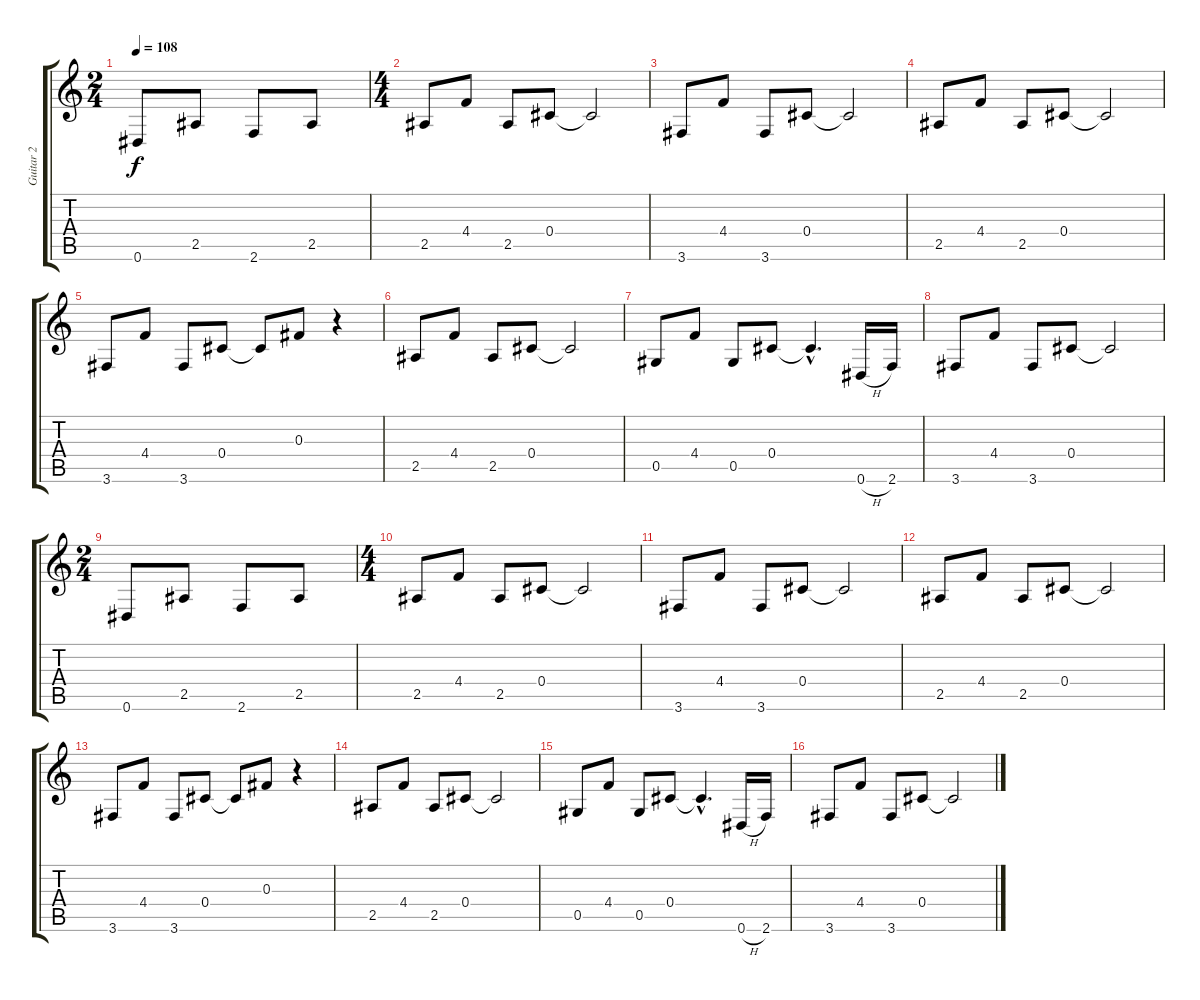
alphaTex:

\track ("Guitar 2" "Guitar 2") {instrument electricguitarclean}
\staff {score tabs}
\tuning (Eb4 Bb3 Gb3 Db3 Ab2 Eb2) {hide}
\ts (2 4)
\tempo 108
\clef g2
\ks c
0.6.8{dy f} 2.5.8 2.6.8 2.5.8 |
\ts (4 4)
2.5.8 4.4.8 2.5.8 0.4.8 0.4{t}.2 |
3.6.8 4.4.8 3.6.8 0.4.8 0.4{t}.2 |
2.5.8 4.4.8 2.5.8 0.4.8 0.4{t}.2 |
3.6.8 4.4.8 3.6.8 0.4.8 0.4{t}.8 0.3.8 r.4 |
2.5.8 4.4.8 2.5.8 0.4.8 0.4{t}.2 |
0.5.8 4.4.8 0.5.8 0.4.8 0.4{hac t}.4{d} 0.6{h}.16 2.6.16 |
3.6.8 4.4.8 3.6.8 0.4.8 0.4{t}.2 |
\ts (2 4)
0.6.8 2.5.8 2.6.8 2.5.8 |
\ts (4 4)
2.5.8 4.4.8 2.5.8 0.4.8 0.4{t}.2 |
3.6.8 4.4.8 3.6.8 0.4.8 0.4{t}.2 |
2.5.8 4.4.8 2.5.8 0.4.8 0.4{t}.2 |
3.6.8 4.4.8 3.6.8 0.4.8 0.4{t}.8 0.3.8 r.4 |
2.5.8 4.4.8 2.5.8 0.4.8 0.4{t}.2 |
0.5.8 4.4.8 0.5.8 0.4.8 0.4{hac t}.4{d} 0.6{h}.16 2.6.16 |
3.6.8 4.4.8 3.6.8 0.4.8 0.4{t}.2
